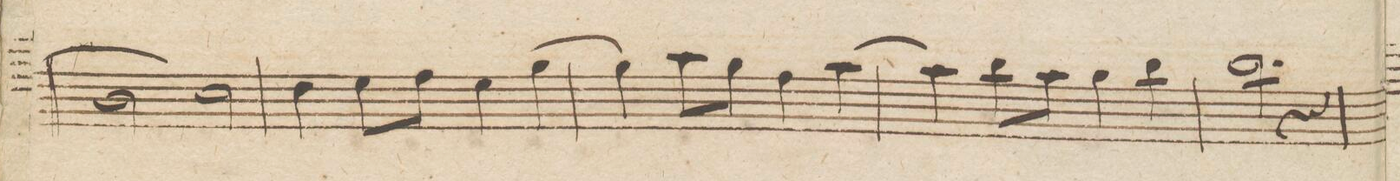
**kern	**dynam
*I"Viole.	*
*clefC3	*
*k[]	*
*met(c)	*
*M4/4	*
(>2c\	.
2d\)	.
=105	=105
4e\	.
8f\L	.
8g\J	.
4f\	.
[>4a\	.
=106	=106
4a\]	.
8b\L	.
8a\J	.
4g\	.
[>4b\	.
=107	=107
4b\]	.
8cc\L	.
8b\J	.
4a\	.
4cc\	.
=108	=108
2.cc\	.
4r	.
=109	=109
*-	*-
